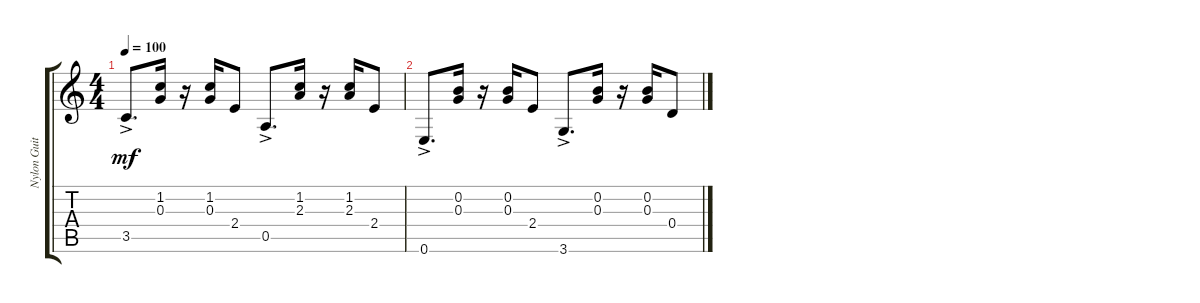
\track ("Nylon Guitar" "Nylon Guit") {instrument acousticguitarnylon}
\staff {score tabs}
\tuning (E4 B3 G3 D3 A2 E2) {hide}
\ts (4 4)
\tempo 100
\clef g2
\ks c
3.5{ac}.8{d dy mf instrument acousticguitarnylon} (1.2 0.3).16 r.16 (1.2 0.3).16 2.4.8 0.5{ac}.8{d} (1.2 2.3).16 r.16 (1.2 2.3).16 2.4.8 |
0.6{ac}.8{d} (0.2 0.3).16 r.16 (0.2 0.3).16 2.4.8 3.6{ac}.8{d} (0.2 0.3).16 r.16 (0.2 0.3).16 0.4.8
